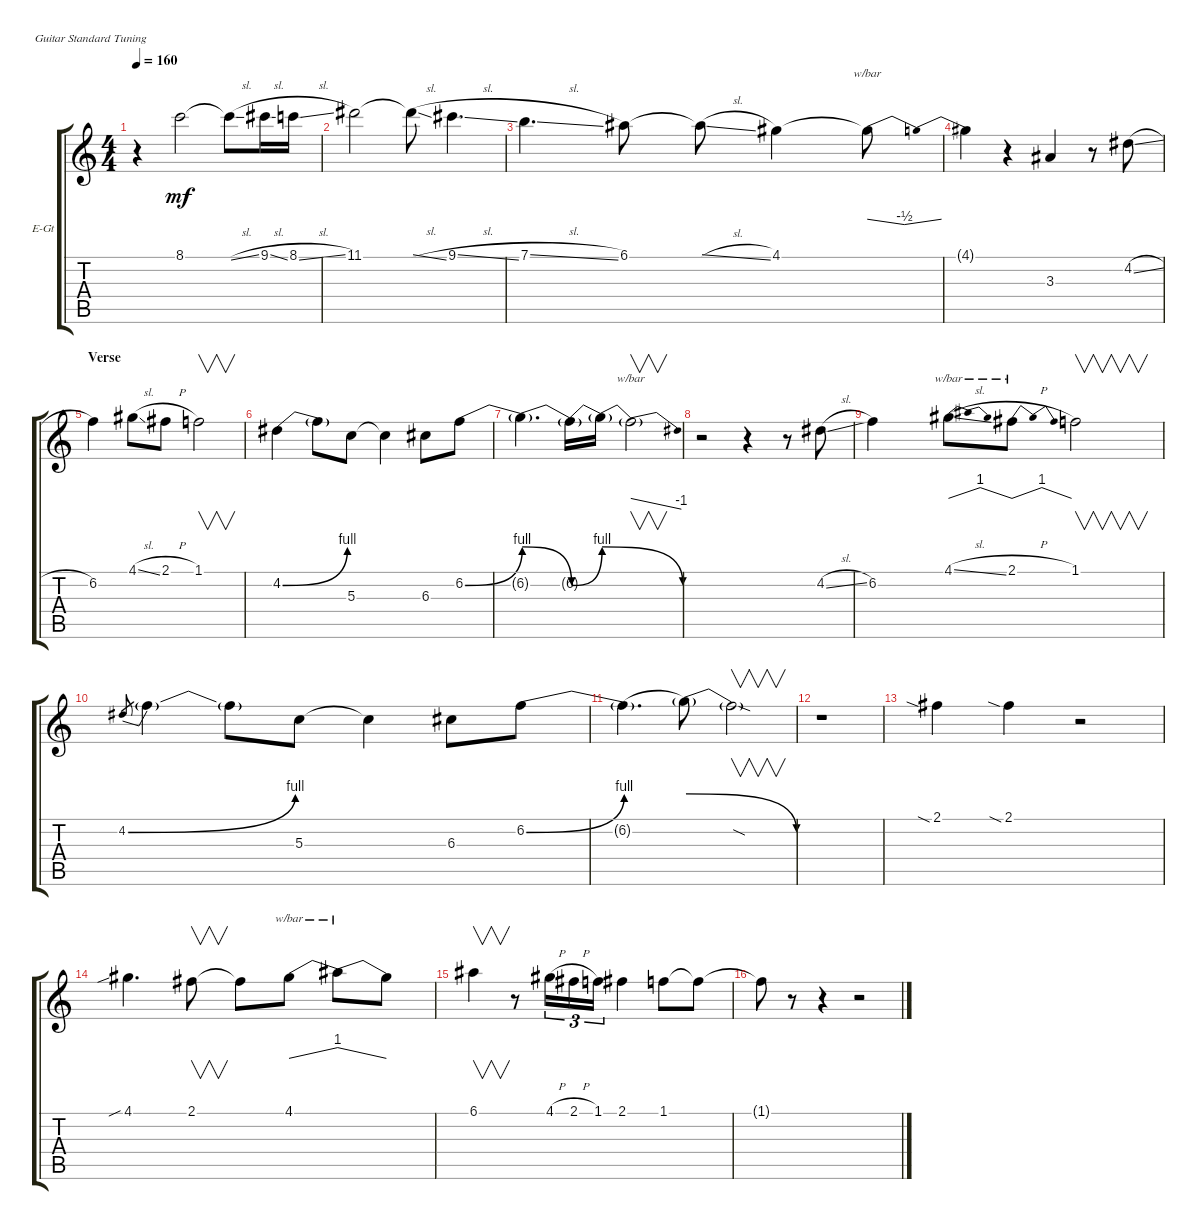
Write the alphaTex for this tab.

\defaultSystemsLayout 4
\bracketExtendMode groupsimilarinstruments
\firstSystemTrackNameOrientation horizontal
\otherSystemsTrackNameOrientation horizontal
\track ("Electric Guitar" "E-Gt") {instrument distortionguitar}
\staff {score tabs}
\tuning (E4 B3 G3 D3 A2 E2)
\ts (4 4)
\tempo 160
\clef g2
\scale
0.333333
\ks c
r.4{dy mf} 8.1.2 8.1{sl t}.8 9.1{sl}.16 8.1{sl}.16 |
\scale
0.333333 11.1.2 11.1{sl t}.8 9.1{sl}.4{d} |
\scale
0.333333 7.1{sl}.4{d} 6.1.8 6.1{sl t}.8 4.1.4 4.1{t}.8{tbe (dip default 0 0 15 -2 30 0)} |
\scale
0.333333 4.1{t}.4 r.4 3.3.4 r.8 4.2{sl}.8 |
\section ("" "Verse")
\scale
0.333333 6.2.4 4.1{sl}.8 2.1{h}.8 1.1.2{v} |
\scale
0.333333 4.2{be (bend 0 0 15 4)}.4 4.2{t}.8 5.3.8 5.3{t}.4 6.3.8 6.2{be (bend 0 0 15 4)}.8 |
\scale
0.333333 6.2{be (release 0 4 15 0) t}.4{d} 6.2{be (bend 0 0 15 4) t}.16 6.2{be (release 0 4 15 0) t}.16 6.2{t}.2{v tbe (dive default 0 0 45 -4)} |
\scale
0.333333 r.2 r.4 r.8 4.2{sl}.8 |
\scale
0.333333 6.2.4 4.1{sl}.8{tbe (dip default 0 0 15 4 30 0)} 2.1{h}.8{tbe (dip default 0 0 14.399999999999999 4 15 4 30 0)} 1.1.2{v} |
\scale
0.333333 4.2{be (bend 0 0 15 4)}.8{gr} 4.2{t}.4 4.2{t}.8 5.3.8 5.3{t}.4 6.3.8 6.2{be (bend 0 0 15 4)}.8 |
\scale
0.333333 6.2{be (hold 0 0 60 0) t}.4{d} 6.2{be (release 0 4 15 0) t}.8 6.2{sod t}.2{v} |
\scale
0.333333 r.1 |
\scale
0.333333 2.1{sia}.4 2.1{sia}.4 r.2 |
\scale
0.333333 4.1{sib}.4{d} 2.1.8{v} 2.1{t}.8 4.1.8{tbe (dive default 0 0 45 4)} 4.1{t}.8{tbe (dive default 0 4 45 0)} 4.1{t}.8 |
\scale
0.333333 6.1.4{v} r.8 4.1{h}.16{tu (3 2)} 2.1{h}.16{tu (3 2)} 1.1.16{tu (3 2)} 2.1.4 1.1.8 1.1{t}.8 |
\scale
0.333333 1.1{t}.8 r.8 r.4 r.2
